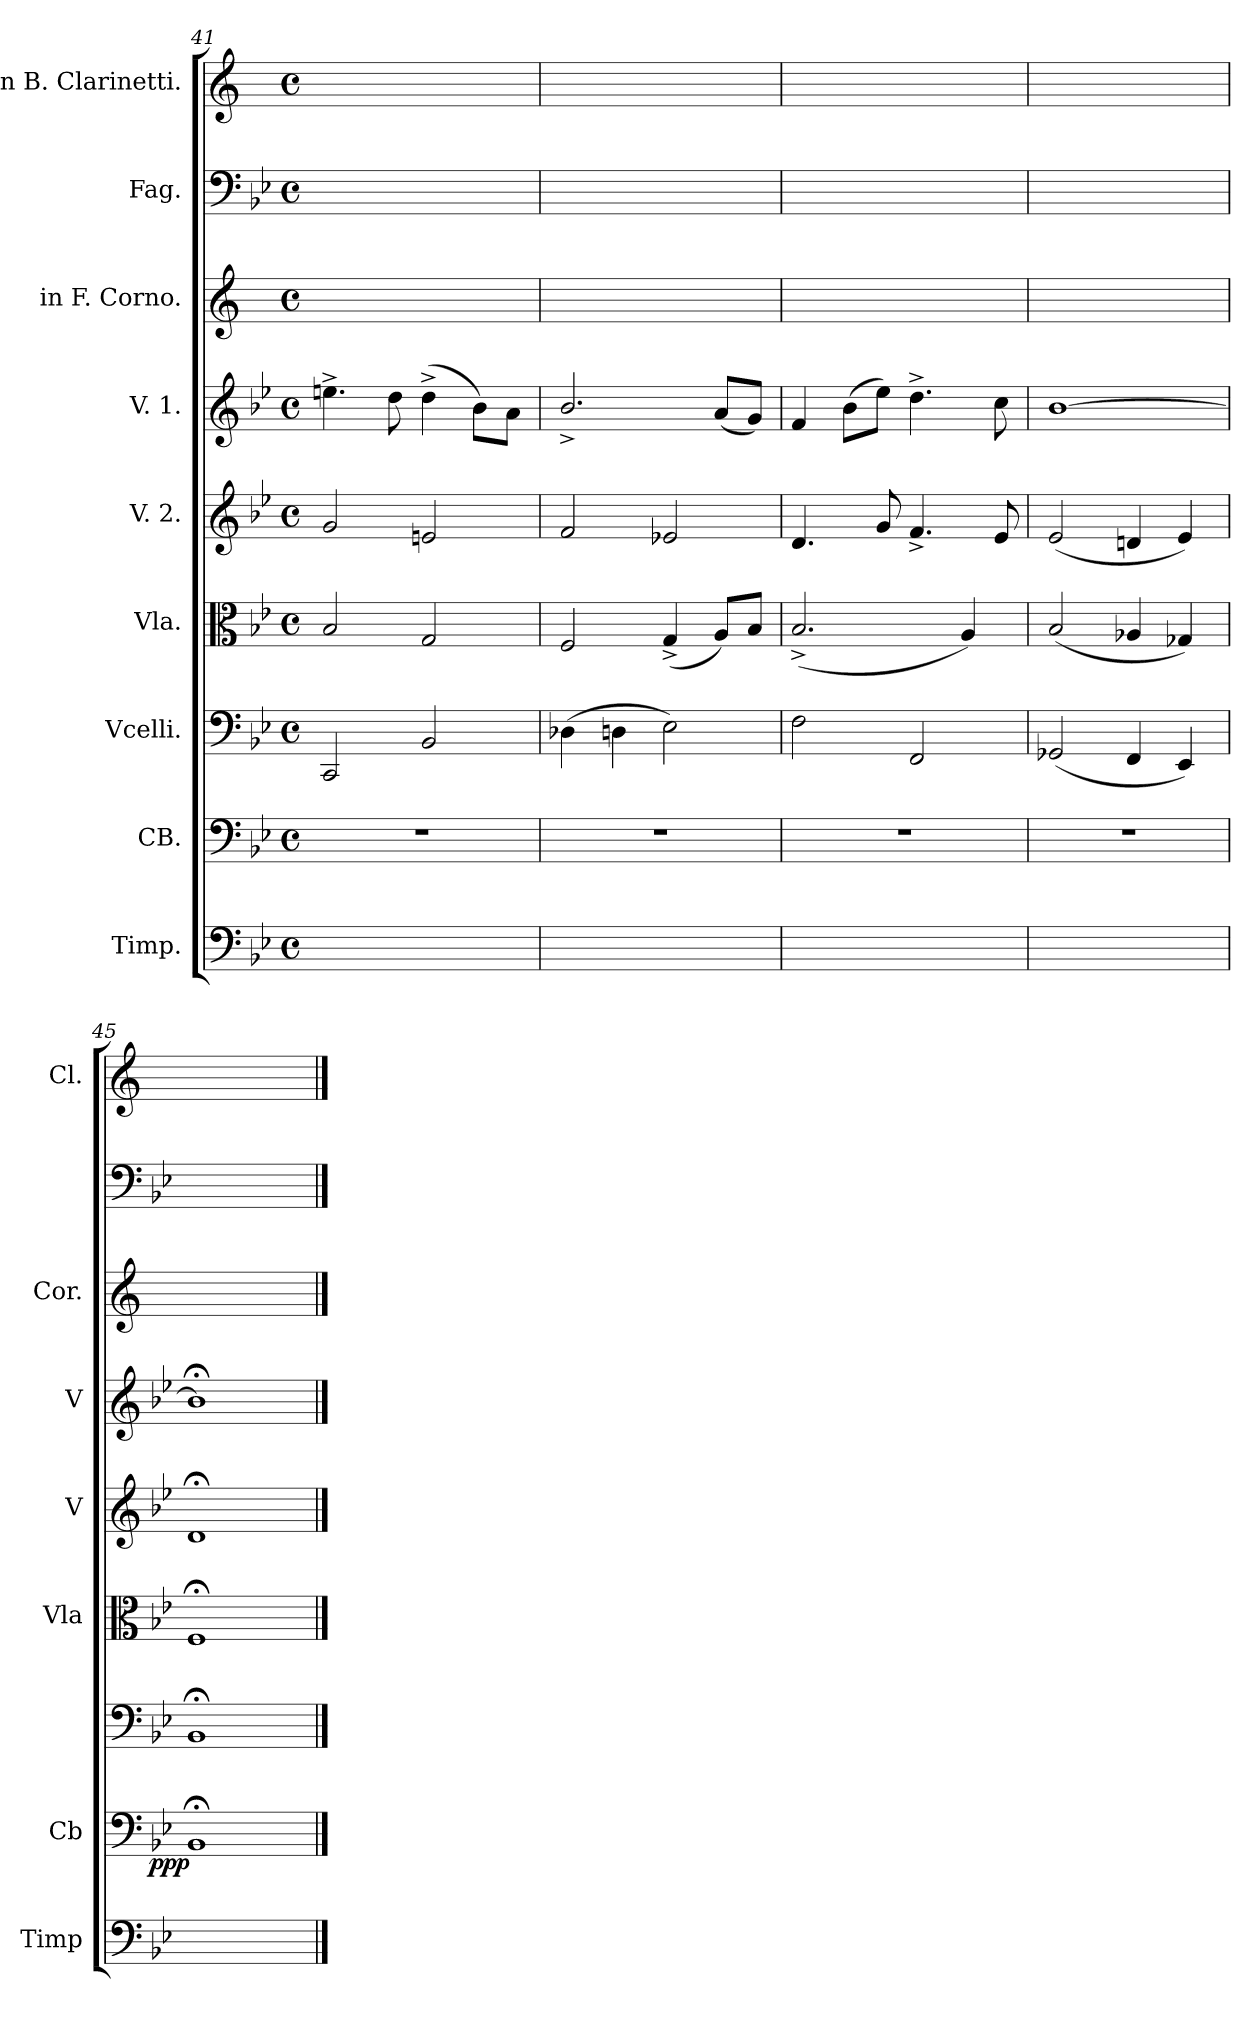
**kern	**kern	**dynam	**kern	**kern	**kern	**kern	**kern	**kern	**kern
*part9	*part8	*part8	*part7	*part6	*part5	*part4	*part3	*part2	*part1
*staff9	*staff8	*staff8	*staff7	*staff6	*staff5	*staff4	*staff3	*staff2	*staff1
*I"Timp.	*I"CB.	*	*I"Vcelli.	*I"Vla.	*I"V. 2.	*I"V. 1.	*I"in F. Corno.	*I"Fag.	*I"in B. Clarinetti.
*I'Timp	*I'Cb	*	*	*I'Vla	*I'V	*I'V	*I'Cor.	*	*I'Cl.
*clefF4	*clefF4	*	*clefF4	*clefC3	*clefG2	*clefG2	*clefG2	*clefF4	*clefG2
*	*	*	*	*	*	*	*ITrd4c7	*	*ITrd1c2
*k[b-e-]	*k[b-e-]	*	*k[b-e-]	*k[b-e-]	*k[b-e-]	*k[b-e-]	*k[b-]	*k[b-e-]	*k[b-e-]
*M4/4	*M4/4	*	*M4/4	*M4/4	*M4/4	*M4/4	*M4/4	*M4/4	*M4/4
*met(c)	*met(c)	*	*met(c)	*met(c)	*met(c)	*met(c)	*met(c)	*met(c)	*met(c)
=41	=41	=41	=41	=41	=41	=41	=41	=41	=41
1ryy	1r	.	2CC/	2B-/	2g/	4.een^>\	1ryy	1ryy	1ryy
.	.	.	.	.	.	8dd\	.	.	.
.	.	.	2BB-/	2G/	2en/	(4dd^>\	.	.	.
.	.	.	.	.	.	8b-\L)	.	.	.
.	.	.	.	.	.	8a\J	.	.	.
=42	=42	=42	=42	=42	=42	=42	=42	=42	=42
1ryy	1r	.	(>4D-X\	2F/	2f/	2.b-^</	1ryy	1ryy	1ryy
.	.	.	4Dn\	.	.	.	.	.	.
.	.	.	2E-\)	(<4G^</	2e-X/	.	.	.	.
.	.	.	.	8A/L)	.	(<8a/L	.	.	.
.	.	.	.	8B-/J	.	8g/J)	.	.	.
=43	=43	=43	=43	=43	=43	=43	=43	=43	=43
1ryy	1r	.	2F\	(<2.B-^</	4.d/	4f/	1ryy	1ryy	1ryy
.	.	.	.	.	.	(>8b-\L	.	.	.
.	.	.	.	.	8g/	8ee-\J)	.	.	.
.	.	.	2FF/	.	4.f^</	4.dd^>\	.	.	.
.	.	.	.	4A/)	.	.	.	.	.
.	.	.	.	.	8e-/	8cc\	.	.	.
=44	=44	=44	=44	=44	=44	=44	=44	=44	=44
1ryy	1r	.	(<2GG-X/	(<2B-/	(<2e-/	[1b-	1ryy	1ryy	1ryy
.	.	.	4FF/	4A-X/	4dn/	.	.	.	.
.	.	.	4EE-/)	4G-X/)	4e-/)	.	.	.	.
=45	=45	=45	=45	=45	=45	=45	=45	=45	=45
!	!	!LO:DY:rj	!	!	!	!	!	!	!
1ryy	1BB-;<	ppp	1BB-;<	1F;<	1d;<	1b-;<]	1ryy	1ryy	1ryy
==	==	==	==	==	==	==	==	==	==
*-	*-	*-	*-	*-	*-	*-	*-	*-	*-
